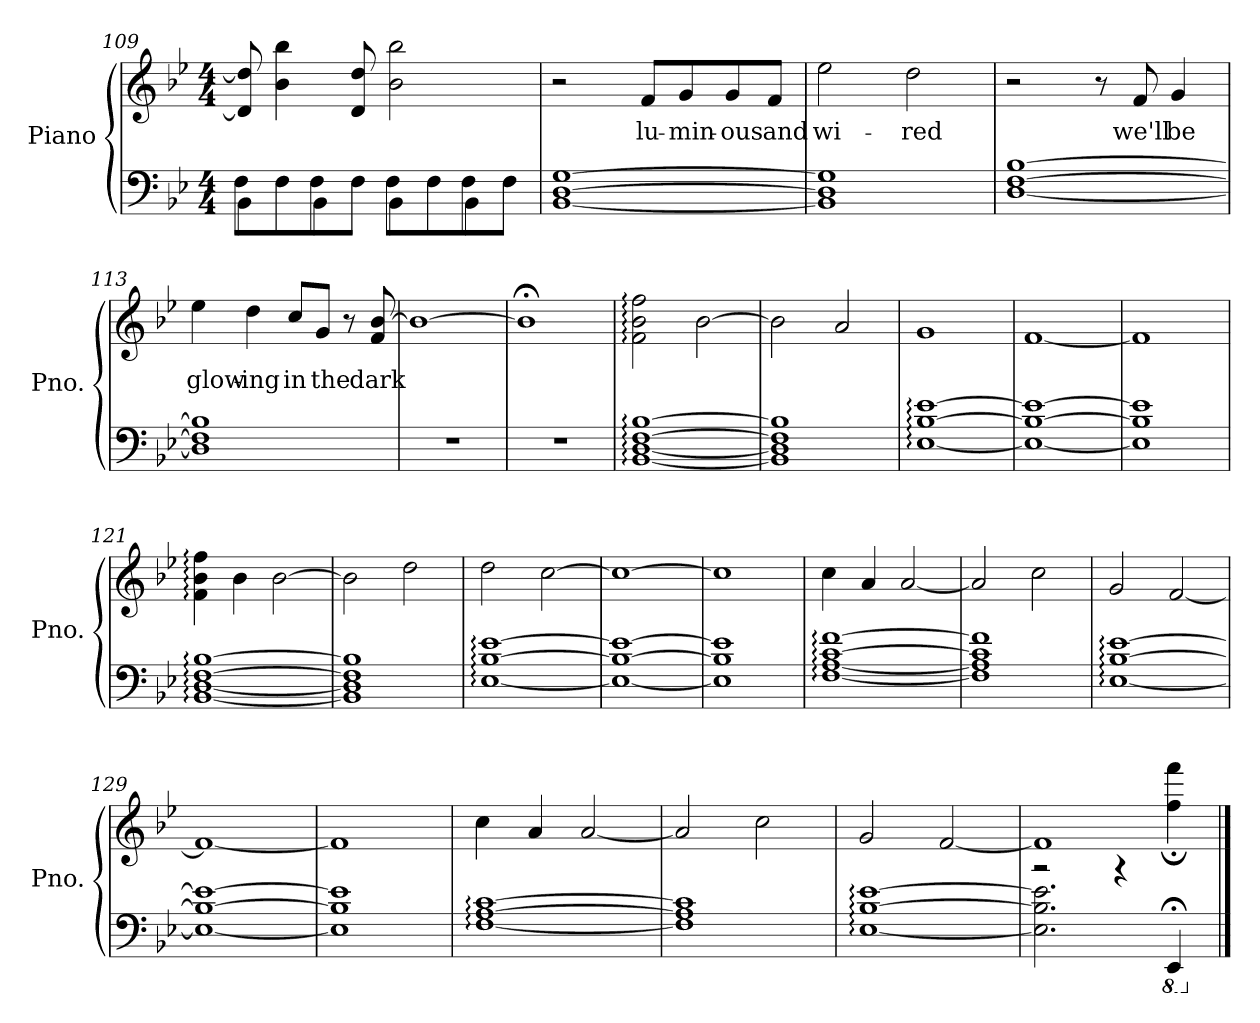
**kern	**kern	**text
*part1	*part1	*part1
*staff2	*staff1	*staff1
*I"Piano	*	*
*I'Pno.	*	*
*clefF4	*clefG2	*
*k[b-e-]	*k[b-e-]	*
*M4/4	*M4/4	*
=109	=109	=109
*^	*	*
4BB-\	8F\L	8d/] 8dd/]	.
.	8F\	4b-\ 4bb-\	.
4BB-\	8F\	.	.
.	8F\J	8d/ 8dd/	.
4BB-\	8F\L	2b-\ 2bb-\	.
.	8F\	.	.
4BB-\	8F\	.	.
.	8F\J	.	.
*v	*v	*	*
!!LO:LB:g=z
=110	=110	=110
[1BB- [1D [1G	2r	.
!	!	!LO:LY:b
.	8f/L	lu-
!	!	!LO:LY:b
.	8g/	-min-
!	!	!LO:LY:b
.	8g/	-ous
!	!	!LO:LY:b
.	8f/J	and
=111	=111	=111
!	!	!LO:LY:b
1BB-] 1D] 1G]	2ee-\	wi-
!	!	!LO:LY:b
.	2dd\	-red
=112	=112	=112
[1D [1F [1B-	2r	.
.	8r	.
!	!	!LO:LY:b
.	8f/	we'll
!	!	!LO:LY:b
.	4g/	be
=113	=113	=113
!	!	!LO:LY:b
1D] 1F] 1B-]	4ee-\	glow-
!	!	!LO:LY:b
.	4dd\	-ing
!	!	!LO:LY:b
.	8cc/L	in
!	!	!LO:LY:b
.	8g/J	the
.	8r	.
!	!	!LO:LY:b
.	8f/ [8b-/	dark
=114	=114	=114
1r	1b-_	.
=115	=115	=115
1r	1b-;<]	.
=116	=116	=116
[1BB-: [1D: [1F: [1B-:	2f\: 2b-\: 2ff\:	.
.	[2b-\	.
=117	=117	=117
1BB-] 1D] 1F] 1B-]	2b-\]	.
.	2a/	.
=118	=118	=118
[1E-: [1B-: [1e-:	1g	.
=119	=119	=119
1E-_ 1B-_ 1e-_	[1f	.
!!LO:LB:g=z
=120	=120	=120
1E-] 1B-] 1e-]	1f]	.
=121	=121	=121
[1BB-: [1D: [1F: [1B-:	4f\: 4b-\: 4ff\:	.
.	4b-\	.
.	[2b-\	.
=122	=122	=122
1BB-] 1D] 1F] 1B-]	2b-\]	.
.	2dd\	.
=123	=123	=123
[1E-: [1B-: [1e-:	2dd\	.
.	[2cc\	.
=124	=124	=124
1E-_ 1B-_ 1e-_	1cc_	.
=125	=125	=125
1E-] 1B-] 1e-]	1cc]	.
=126	=126	=126
[1F: [1A: [1c: [1f:	4cc\	.
.	4a/	.
.	[2a/	.
=127	=127	=127
1F] 1A] 1c] 1f]	2a/]	.
.	2cc\	.
=128	=128	=128
[1E-: [1B-: [1e-:	2g/	.
.	[2f/	.
=129	=129	=129
1E-_ 1B-_ 1e-_	1f_	.
=130	=130	=130
1E-] 1B-] 1e-]	1f]	.
=131	=131	=131
[1F: [1A: [1c:	4cc\	.
.	4a/	.
.	[2a/	.
=132	=132	=132
1F] 1A] 1c]	2a/]	.
.	2cc\	.
=133	=133	=133
[1E-: [1B-: [1e-:	2g/	.
.	[2f/	.
!!LO:PB:g=z
=134	=134	=134
*	*^	*
2.E-\] 2.B-\] 2.e-\]	1f]	2r	.
.	.	4r	.
*8ba	*	*	*
4EEE-;</	.	4ff\; 4fff\;	.
*X8ba	*	*	*
*	*v	*v	*
==	==	==
*-	*-	*-
